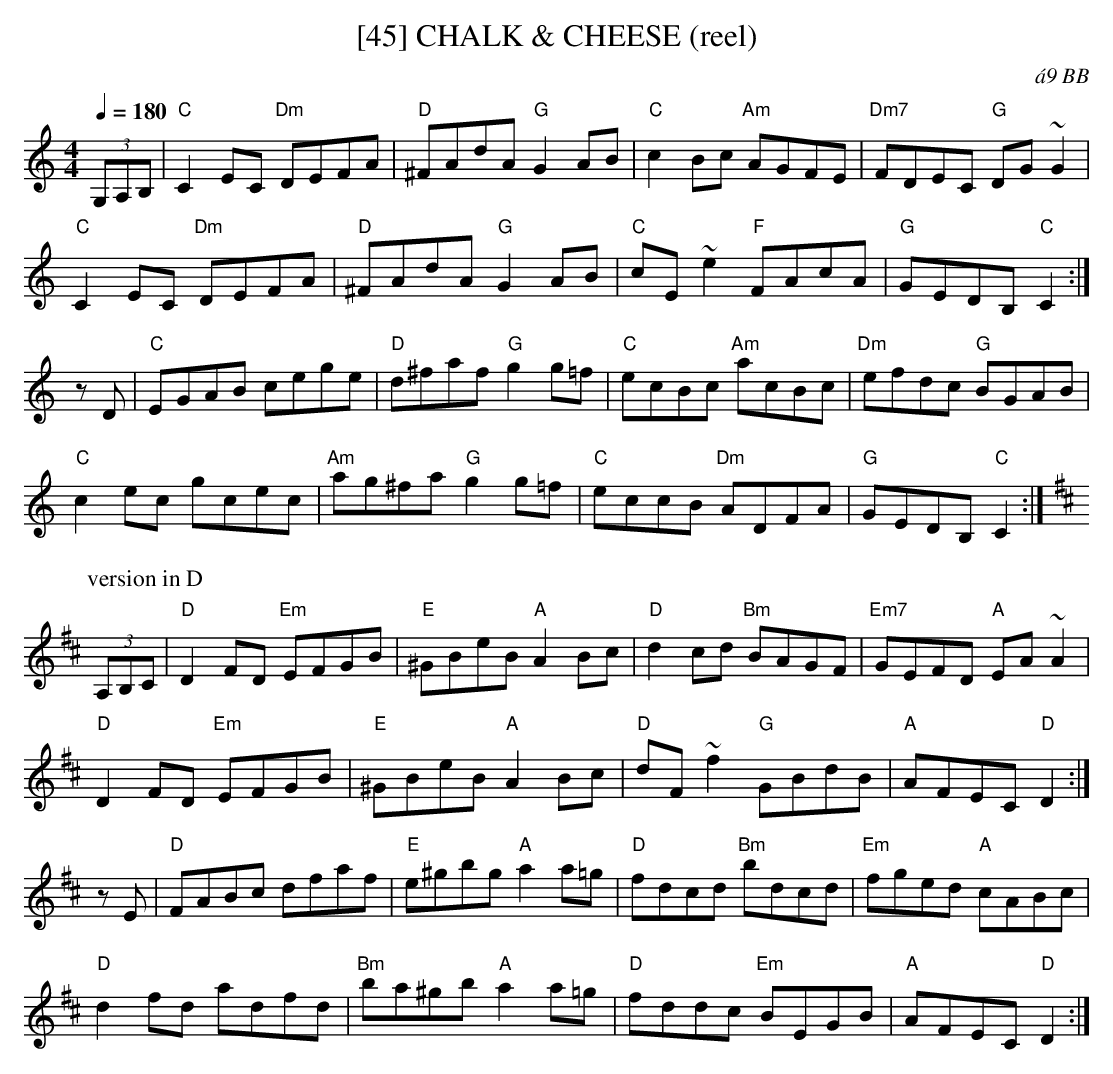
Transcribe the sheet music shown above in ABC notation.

X:1
T:[45] CHALK & CHEESE (reel)
C:\'a9 BB
Q:1/4=180
M:4/4
L:1/8
K:C
(3G,A,B,|"C"C2 EC "Dm"DEFA|"D"^FAdA "G"G2 AB|"C"c2 Bc "Am"AGFE|"Dm7"FDEC "G"DG~G2|
"C"C2 EC "Dm"DEFA| "D"^FAdA "G"G2 AB|"C"cE ~e2 "F"FAcA|"G"GEDB, "C"C2 :|
zD|"C"EGAB cege|"D"d^faf "G"g2 g=f|"C"ecBc "Am"acBc|"Dm"efdc "G"BGAB|
"C"c2 ec gcec|"Am"ag^fa "G"g2 g=f|"C"eccB "Dm"ADFA|"G"GEDB, "C"C2 :|
P:version in D
K:D
(3A,B,C|"D"D2 FD "Em"EFGB|"E"^GBeB "A"A2 Bc|"D"d2 cd "Bm"BAGF|"Em7"GEFD "A"EA~A2|
"D"D2 FD "Em"EFGB| "E"^GBeB "A"A2 Bc|"D"dF~f2 "G"GBdB|"A"AFEC "D"D2 :|
zE|"D"FABc dfaf|"E"e^gbg "A"a2 a=g|"D"fdcd "Bm"bdcd|"Em"fged "A"cABc|
"D"d2 fd adfd|"Bm"ba^gb "A"a2 a=g|"D"fddc "Em"BEGB|"A"AFEC "D"D2 :|
